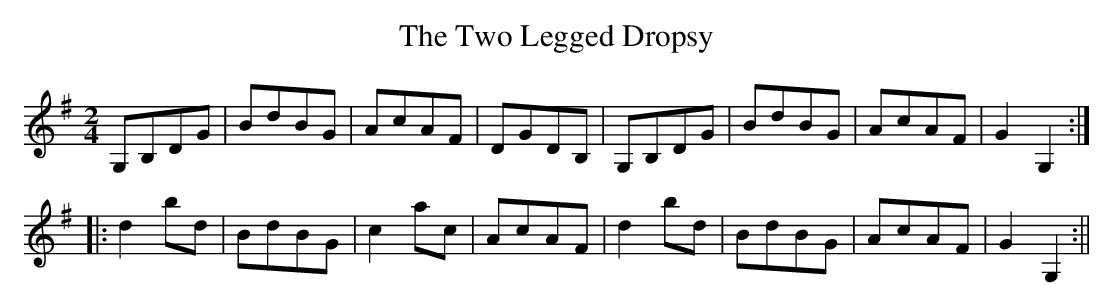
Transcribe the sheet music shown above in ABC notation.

X:1
T:Two Legged Dropsy, The
M:2/4
L:1/8
K:G
G,B,DG|BdBG|AcAF|DGDB,|G,B,DG|BdBG|AcAF|G2 G,2:|
|:d2 bd|BdBG|c2 ac|AcAF|d2 bd|BdBG|AcAF|G2 G,2:||
